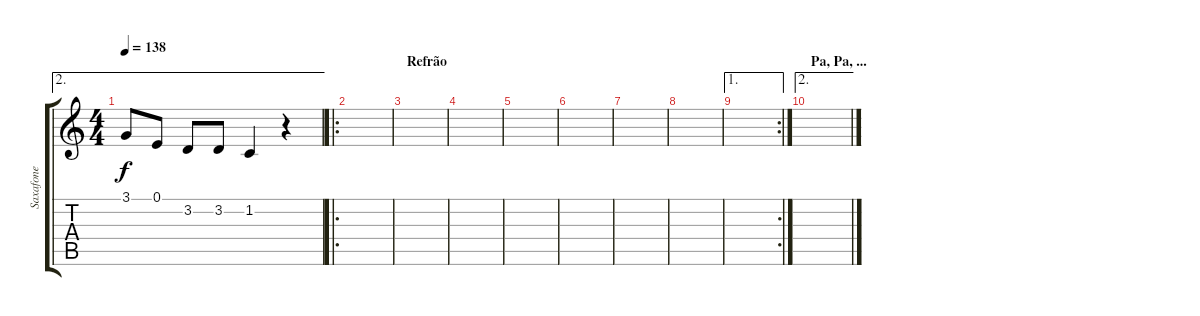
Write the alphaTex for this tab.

\track ("Saxafone" "Saxafone") {instrument tenorsax}
\staff {score tabs}
\tuning (E4 B3 G3 D3 A2 E2) {hide}
\ae 2
\ts (4 4)
\tempo 138
\clef g2
\ks c
3.1.8{dy f} 0.1.8 3.2.8 3.2.8 1.2.4 r.4 |
\ro
|
\section ("" "Refrão")
|
|
|
|
|
|
\ae 1
\rc 2
|
\ae 2
\section ("" "Pa, Pa, ...")
